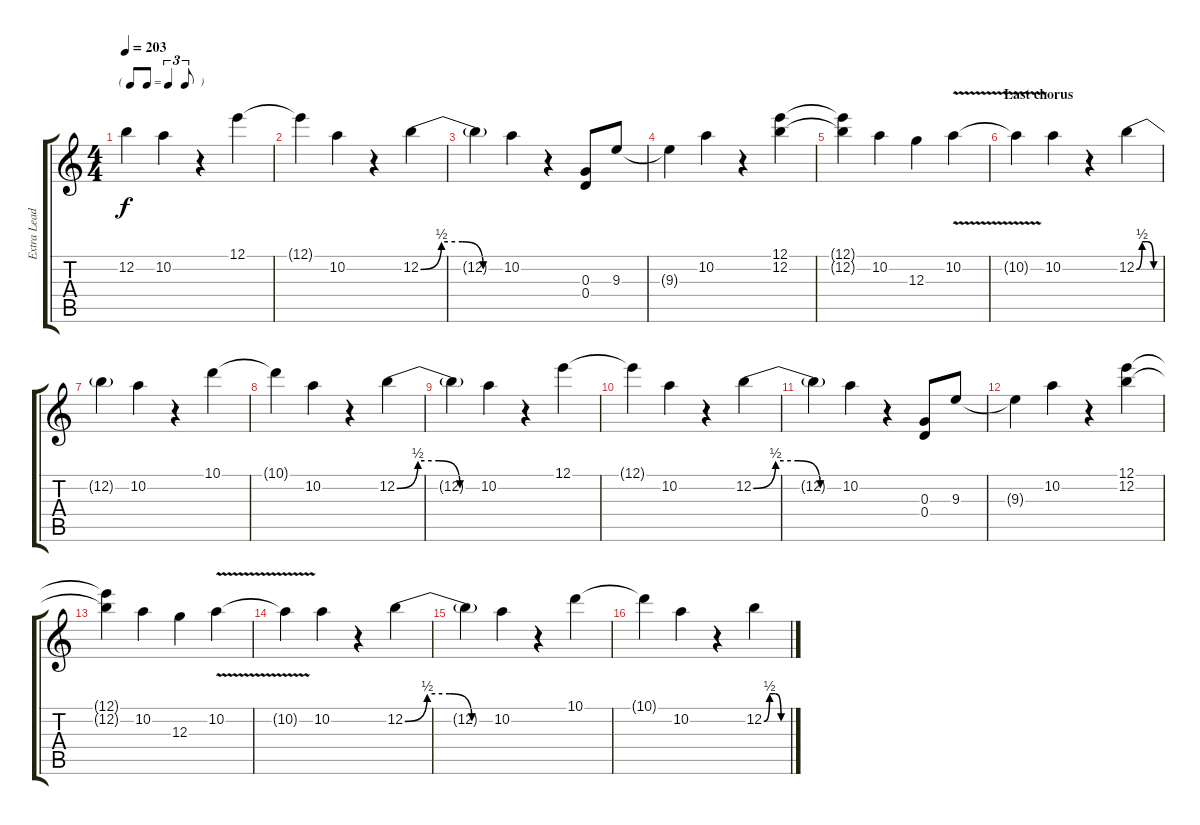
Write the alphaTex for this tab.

\track ("Extra Lead" "Extra Lead") {instrument overdrivenguitar}
\staff {score tabs}
\tuning (E4 B3 G3 D3 A2 E2) {hide}
\ts (4 4)
\tf triplet8th
\tempo 203
\clef g2
\ks c
12.2{t}.4{dy f} 10.2.4 r.4 12.1.4 |
12.1{t}.4 10.2.4 r.4 12.2{be (custom 0 0 15 2 30 2 45 0 60 0)}.4 |
12.2{t}.4 10.2.4 r.4 (0.3 0.4).8 9.3.8 |
9.3{t}.4 10.2.4 r.4 (12.1 12.2).4 |
(12.1{t} 12.2{t}).4 10.2.4 12.3.4 10.2{v}.4 |
\section ("" "Last chorus")
10.2{t}.4 10.2.4 r.4 12.2{be (custom 0 0 15 2 30 2 45 0 60 0)}.4 |
12.2{t}.4 10.2.4 r.4 10.1.4 |
10.1{t}.4 10.2.4 r.4 12.2{be (custom 0 0 15 2 30 2 45 0 60 0)}.4 |
12.2{t}.4 10.2.4 r.4 12.1.4 |
12.1{t}.4 10.2.4 r.4 12.2{be (custom 0 0 15 2 30 2 45 0 60 0)}.4 |
12.2{t}.4 10.2.4 r.4 (0.3 0.4).8 9.3.8 |
9.3{t}.4 10.2.4 r.4 (12.1 12.2).4 |
(12.1{t} 12.2{t}).4 10.2.4 12.3.4 10.2{v}.4 |
10.2{t}.4 10.2.4 r.4 12.2{be (custom 0 0 15 2 30 2 45 0 60 0)}.4 |
12.2{t}.4 10.2.4 r.4 10.1.4 |
10.1{t}.4 10.2.4 r.4 12.2{be (custom 0 0 15 2 30 2 45 0 60 0)}.4
